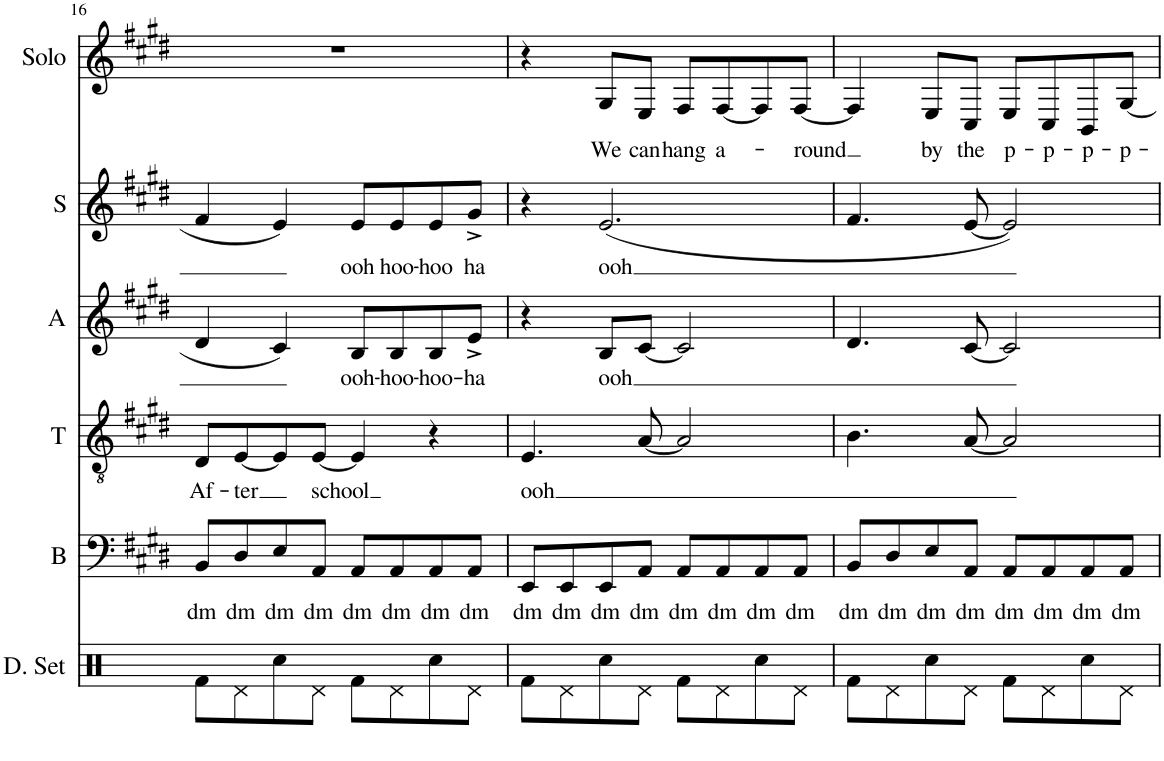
**kern	**kern	**text	**kern	**text	**kern	**text	**kern	**text	**kern	**text
*part6	*part5	*part5	*part4	*part4	*part3	*part3	*part2	*part2	*part1	*part1
*staff6	*staff5	*staff5	*staff4	*staff4	*staff3	*staff3	*staff2	*staff2	*staff1	*staff1
*I"Drumset	*I"Bass	*	*I"Tenor	*	*I"Alto	*	*I"Soprano	*	*I"Solo	*
*I'D. Set	*I'B	*	*I'T	*	*I'A	*	*I'S	*	*I'Solo	*
!!LO:PB:g=z
*clefX	*clefF4	*	*clefGv2	*	*clefG2	*	*clefG2	*	*clefG2	*
*k[]	*k[f#c#g#d#]	*	*k[f#c#g#d#]	*	*k[f#c#g#d#]	*	*k[f#c#g#d#]	*	*k[f#c#g#d#]	*
*M4/4	*M4/4	*	*M4/4	*	*M4/4	*	*M4/4	*	*M4/4	*
=16	=16	=16	=16	=16	=16	=16	=16	=16	=16	=16
!	!	!LO:LY:b	!	!LO:LY:b	!	!	!	!	!	!
8Rf\L	8BB/L	dm	8D#/L	Af-	4d#/	.	4f#/	.	1r	.
!	!	!LO:LY:b	!	!LO:LY:b	!	!	!	!	!	!
8Rd\	8D#/	dm	[8E/	-ter	.	.	.	.	.	.
!	!	!LO:LY:b	!	!	!	!	!	!	!	!
8Rcc\	8E/	dm	8E/]	.	4c#/	.	4e/	.	.	.
!	!	!LO:LY:b	!	!LO:LY:b	!	!	!	!	!	!
8Rd\J	8AA/J	dm	[8E/J	school	.	.	.	.	.	.
!	!	!LO:LY:b	!	!	!	!LO:LY:b	!	!LO:LY:b	!	!
8Rf\L	8AA/L	dm	4E/]	.	8B/L	ooh-	8e/L	-ooh	.	.
!	!	!LO:LY:b	!	!	!	!LO:LY:b	!	!LO:LY:b	!	!
8Rd\	8AA/	dm	.	.	8B/	-hoo-	8e/	hoo-	.	.
!	!	!LO:LY:b	!	!	!	!LO:LY:b	!	!LO:LY:b	!	!
8Rcc\	8AA/	dm	4r	.	8B/	-hoo-	8e/	-hoo	.	.
!	!	!LO:LY:b	!	!	!	!LO:LY:b	!	!LO:LY:b	!	!
8Rd\J	8AA/J	dm	.	.	8e^/J	ha	8g#^/J	ha	.	.
=17	=17	=17	=17	=17	=17	=17	=17	=17	=17	=17
!	!	!LO:LY:b	!	!LO:LY:b	!	!	!	!	!	!
8Rf\L	8EE/L	dm	4.E/	ooh	4r	.	4r	.	4r	.
!	!	!LO:LY:b	!	!	!	!	!	!	!	!
8Rd\	8EE/	dm	.	.	.	.	.	.	.	.
!	!	!LO:LY:b	!	!	!	!LO:LY:b	!	!LO:LY:b	!	!LO:LY:b
8Rcc\	8EE/	dm	.	.	8B/L	ooh	(2.e/	ooh	8G#/L	We
!	!	!LO:LY:b	!	!	!	!	!	!	!	!LO:LY:b
8Rd\J	8AA/J	dm	[8A/	.	[8c#/J	.	.	.	8E/J	can
!	!	!LO:LY:b	!	!	!	!	!	!	!	!LO:LY:b
8Rf\L	8AA/L	dm	2A/]	.	2c#/]	.	.	.	8F#/L	hang
!	!	!LO:LY:b	!	!	!	!	!	!	!	!LO:LY:b
8Rd\	8AA/	dm	.	.	.	.	.	.	[8F#/	a-
!	!	!LO:LY:b	!	!	!	!	!	!	!	!
8Rcc\	8AA/	dm	.	.	.	.	.	.	8F#/]	.
!	!	!LO:LY:b	!	!	!	!	!	!	!	!LO:LY:b
8Rd\J	8AA/J	dm	.	.	.	.	.	.	[8F#/J	round
=18	=18	=18	=18	=18	=18	=18	=18	=18	=18	=18
!	!	!LO:LY:b	!	!	!	!	!	!	!	!
8Rf\L	8BB/L	dm	4.B\	.	4.d#/	.	4.f#/	.	4F#/]	.
!	!	!LO:LY:b	!	!	!	!	!	!	!	!
8Rd\	8D#/	dm	.	.	.	.	.	.	.	.
!	!	!LO:LY:b	!	!	!	!	!	!	!	!LO:LY:b
8Rcc\	8E/	dm	.	.	.	.	.	.	8E/L	by
!	!	!LO:LY:b	!	!	!	!	!	!	!	!LO:LY:b
8Rd\J	8AA/J	dm	[8A/	.	[8c#/	.	[8e/	.	8C#/J	the
!	!	!LO:LY:b	!	!	!	!	!	!	!	!LO:LY:b
8Rf\L	8AA/L	dm	2A/]	.	2c#/]	.	2e/])	.	8E/L	p-
!	!	!LO:LY:b	!	!	!	!	!	!	!	!LO:LY:b
8Rd\	8AA/	dm	.	.	.	.	.	.	8C#/	-p-
!	!	!LO:LY:b	!	!	!	!	!	!	!	!LO:LY:b
8Rcc\	8AA/	dm	.	.	.	.	.	.	8BB/	-p-
!	!	!LO:LY:b	!	!	!	!	!	!	!	!LO:LY:b
8Rd\J	8AA/J	dm	.	.	.	.	.	.	[8G#/J	-p-
=	=	=	=	=	=	=	=	=	=	=
*-	*-	*-	*-	*-	*-	*-	*-	*-	*-	*-
